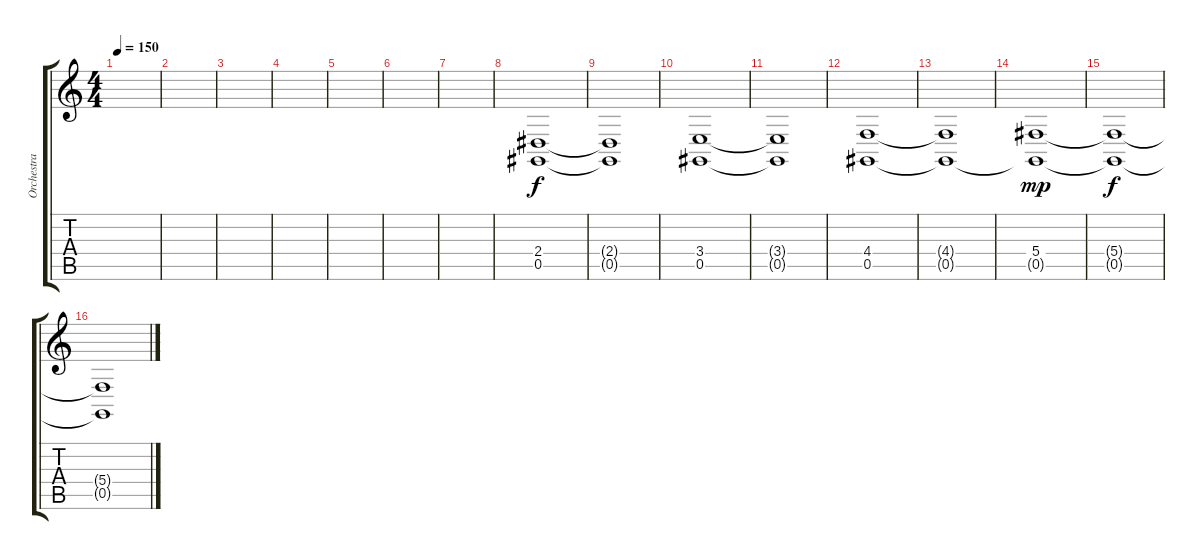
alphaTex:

\track ("Orchestra 2" "Orchestra ") {instrument stringensemble2}
\staff {score tabs}
\tuning (Eb4 Bb3 Gb3 Db3 Ab2 Eb2) {hide}
\ts (4 4)
\tempo 150
\clef g2
\ks c
|
|
|
|
|
|
|
(2.4 0.5).1 |
(2.4{t} 0.5{t}).1 |
(3.4 0.5).1 |
(3.4{t} 0.5{t}).1 |
(4.4 0.5).1 |
(4.4{t} 0.5{t}).1 |
(5.4 0.5{t}).1{dy mp} |
(5.4{t} 0.5{t}).1{dy f} |
(5.4{t} 0.5{t}).1
